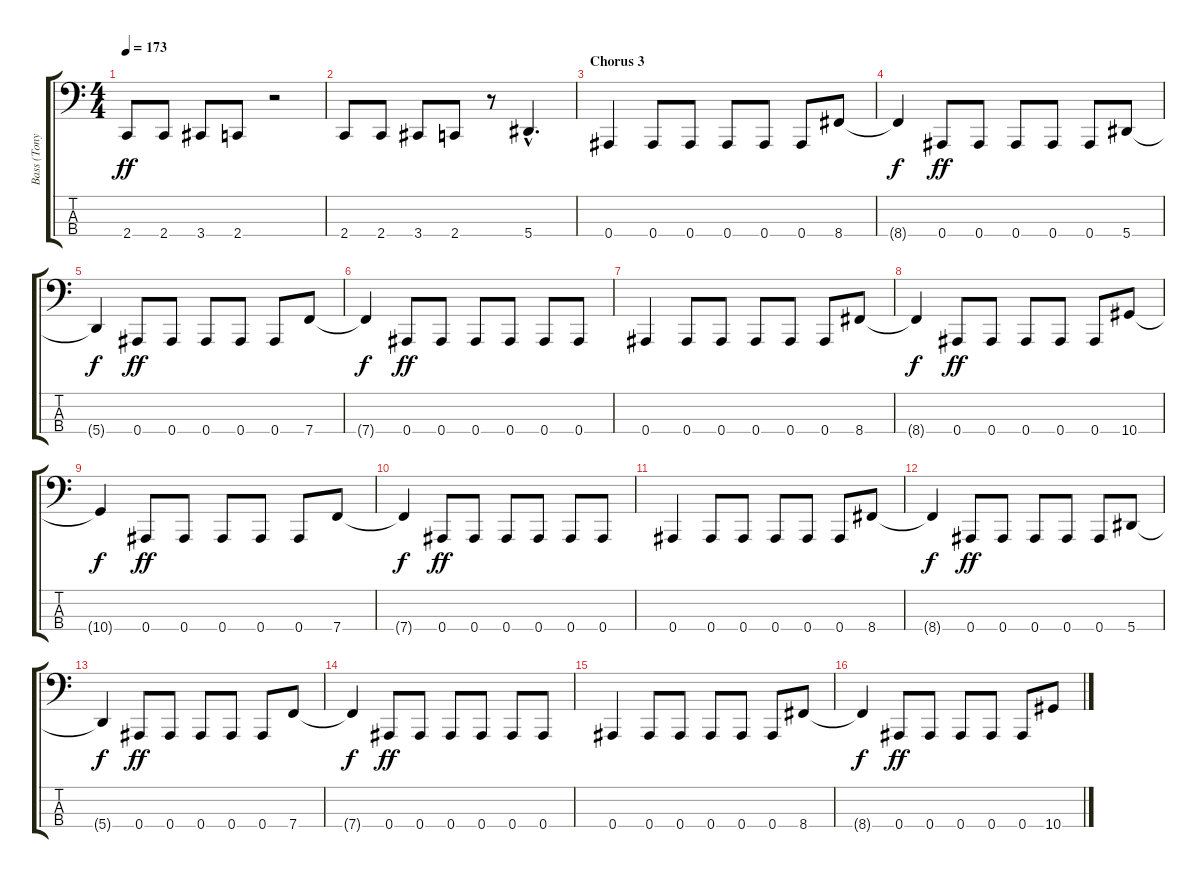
\track ("Bass (Tony Campos)" "Bass (Tony") {instrument slapbass2}
\staff {score tabs}
\tuning (Eb2 Bb1 F1 Bb0) {hide}
\ts (4 4)
\tempo 173
\clef f4
\ks c
2.4.8{dy ff} 2.4.8 3.4.8 2.4.8 r.2 |
2.4.8 2.4.8 3.4.8 2.4.8 r.8 5.4{hac}.4{d} |
\section ("" "Chorus 3")
0.4.4 0.4.8 0.4.8 0.4.8 0.4.8 0.4.8 8.4.8 |
8.4{t}.4{dy f} 0.4.8{dy ff} 0.4.8 0.4.8 0.4.8 0.4.8 5.4.8 |
5.4{t}.4{dy f} 0.4.8{dy ff} 0.4.8 0.4.8 0.4.8 0.4.8 7.4.8 |
7.4{t}.4{dy f} 0.4.8{dy ff} 0.4.8 0.4.8 0.4.8 0.4.8 0.4.8 |
0.4.4 0.4.8 0.4.8 0.4.8 0.4.8 0.4.8 8.4.8 |
8.4{t}.4{dy f} 0.4.8{dy ff} 0.4.8 0.4.8 0.4.8 0.4.8 10.4.8 |
10.4{t}.4{dy f} 0.4.8{dy ff} 0.4.8 0.4.8 0.4.8 0.4.8 7.4.8 |
7.4{t}.4{dy f} 0.4.8{dy ff} 0.4.8 0.4.8 0.4.8 0.4.8 0.4.8 |
0.4.4 0.4.8 0.4.8 0.4.8 0.4.8 0.4.8 8.4.8 |
8.4{t}.4{dy f} 0.4.8{dy ff} 0.4.8 0.4.8 0.4.8 0.4.8 5.4.8 |
5.4{t}.4{dy f} 0.4.8{dy ff} 0.4.8 0.4.8 0.4.8 0.4.8 7.4.8 |
7.4{t}.4{dy f} 0.4.8{dy ff} 0.4.8 0.4.8 0.4.8 0.4.8 0.4.8 |
0.4.4 0.4.8 0.4.8 0.4.8 0.4.8 0.4.8 8.4.8 |
8.4{t}.4{dy f} 0.4.8{dy ff} 0.4.8 0.4.8 0.4.8 0.4.8 10.4.8
